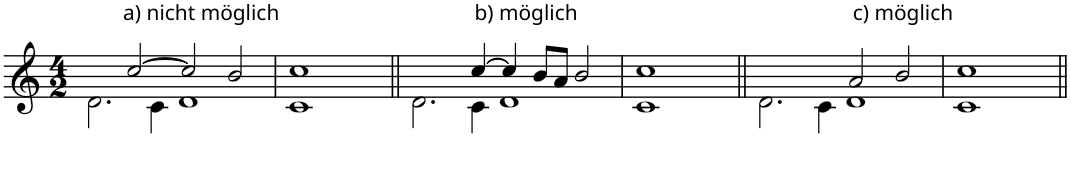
**kern
*part1
*staff1
*I"Frauen
*clefG2
*k[]
*M4/2
=1
*^
2ryy	2.d\
!LO:TX:a:t=a) nicht möglich	!
[>2cc/	.
.	4c\
2cc/]	1d
2b/	.
=2	=2
1cc	1c
2ryy	2ryy
=3||	=3||
2.ryy	2.d\
!LO:TX:a:t=b) möglich	!
[>4cc/	4c\
4cc/]	1d
8b/L	.
8a/J	.
2b/	.
=4	=4
1cc	1c
2ryy	2ryy
=5||	=5||
1ryy	2.d\
.	4c\
!LO:TX:a:t=c) möglich	!
2a/	1d
2b/	.
=6	=6
1cc	1c
2ryy	2ryy
*v	*v
=||
*-
